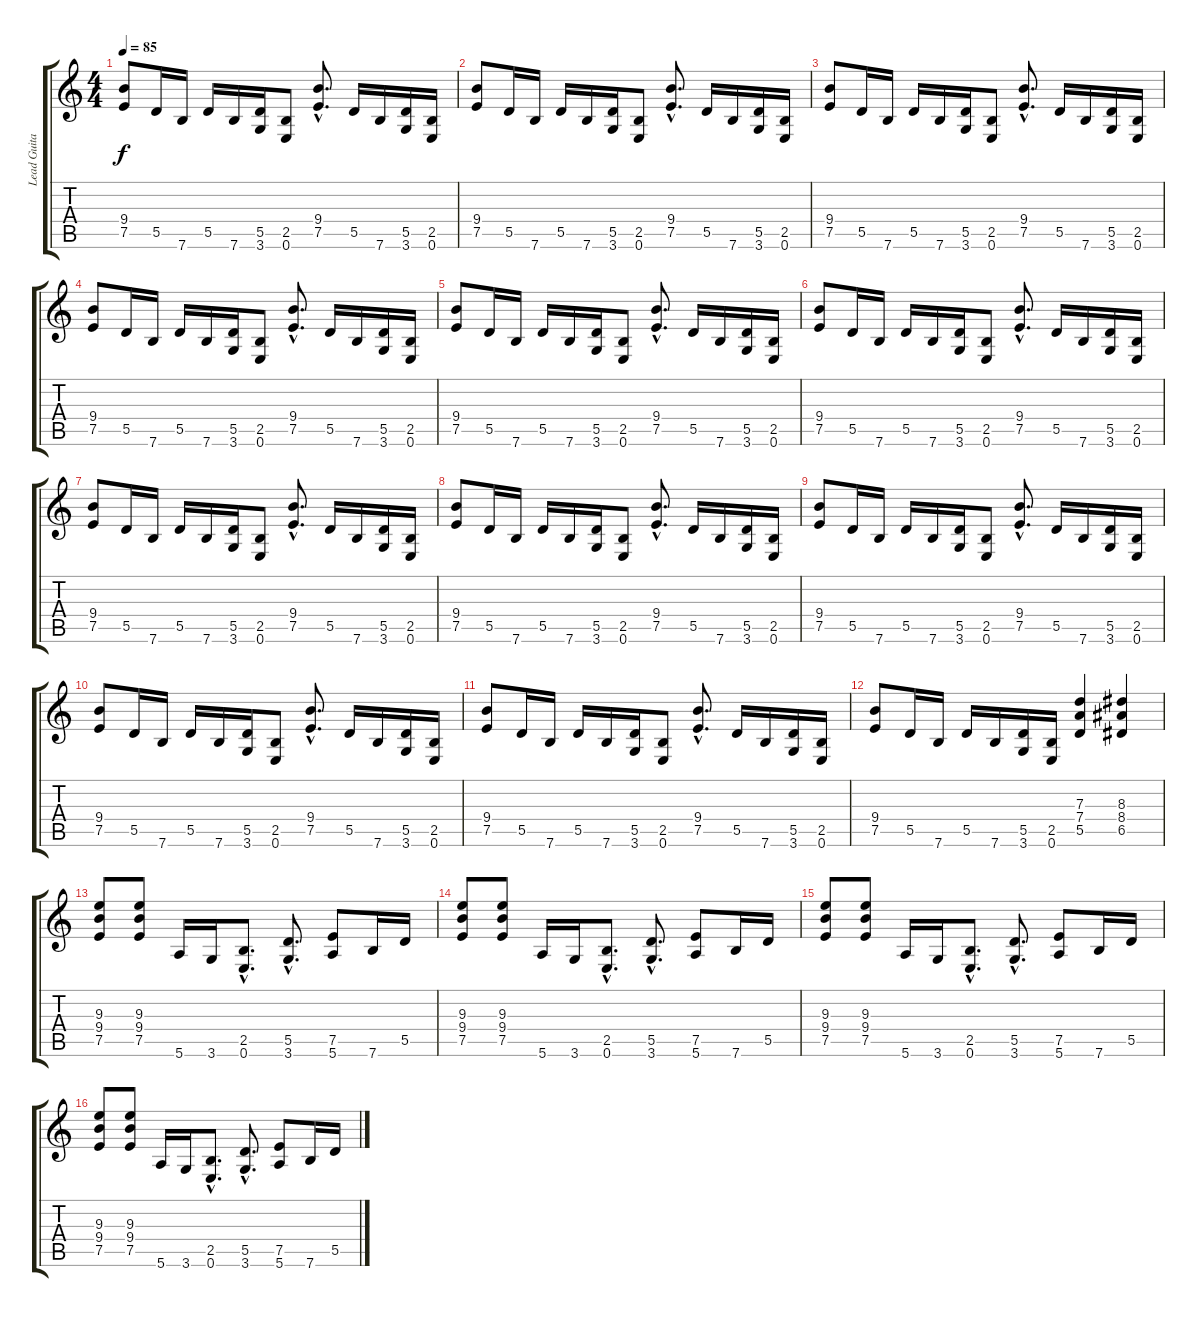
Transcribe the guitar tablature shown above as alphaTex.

\track ("Lead Guitar" "Lead Guita") {instrument overdrivenguitar}
\staff {score tabs}
\tuning (E4 B3 G3 D3 A2 E2) {hide}
\ts (4 4)
\tempo 85
\clef g2
\ks c
(9.4 7.5).8{dy f volume 16} 5.5.16 7.6.16 5.5.16 7.6.16 (5.5 3.6).16 (2.5 0.6).8 (9.4{hac} 7.5{hac}).8{d} 5.5.16 7.6.16 (5.5 3.6).16 (2.5 0.6).16 |
(9.4 7.5).8 5.5.16 7.6.16 5.5.16 7.6.16 (5.5 3.6).16 (2.5 0.6).8 (9.4{hac} 7.5{hac}).8{d} 5.5.16 7.6.16 (5.5 3.6).16 (2.5 0.6).16 |
(9.4 7.5).8 5.5.16 7.6.16 5.5.16 7.6.16 (5.5 3.6).16 (2.5 0.6).8 (9.4{hac} 7.5{hac}).8{d} 5.5.16 7.6.16 (5.5 3.6).16 (2.5 0.6).16 |
(9.4 7.5).8 5.5.16 7.6.16 5.5.16 7.6.16 (5.5 3.6).16 (2.5 0.6).8 (9.4{hac} 7.5{hac}).8{d} 5.5.16 7.6.16 (5.5 3.6).16 (2.5 0.6).16 |
(9.4 7.5).8 5.5.16 7.6.16 5.5.16 7.6.16 (5.5 3.6).16 (2.5 0.6).8 (9.4{hac} 7.5{hac}).8{d} 5.5.16 7.6.16 (5.5 3.6).16 (2.5 0.6).16 |
(9.4 7.5).8 5.5.16 7.6.16 5.5.16 7.6.16 (5.5 3.6).16 (2.5 0.6).8 (9.4{hac} 7.5{hac}).8{d} 5.5.16 7.6.16 (5.5 3.6).16 (2.5 0.6).16 |
(9.4 7.5).8 5.5.16 7.6.16 5.5.16 7.6.16 (5.5 3.6).16 (2.5 0.6).8 (9.4{hac} 7.5{hac}).8{d} 5.5.16 7.6.16 (5.5 3.6).16 (2.5 0.6).16 |
(9.4 7.5).8 5.5.16 7.6.16 5.5.16 7.6.16 (5.5 3.6).16 (2.5 0.6).8 (9.4{hac} 7.5{hac}).8{d} 5.5.16 7.6.16 (5.5 3.6).16 (2.5 0.6).16 |
(9.4 7.5).8 5.5.16 7.6.16 5.5.16 7.6.16 (5.5 3.6).16 (2.5 0.6).8 (9.4{hac} 7.5{hac}).8{d} 5.5.16 7.6.16 (5.5 3.6).16 (2.5 0.6).16 |
(9.4 7.5).8 5.5.16 7.6.16 5.5.16 7.6.16 (5.5 3.6).16 (2.5 0.6).8 (9.4{hac} 7.5{hac}).8{d} 5.5.16 7.6.16 (5.5 3.6).16 (2.5 0.6).16 |
(9.4 7.5).8 5.5.16 7.6.16 5.5.16 7.6.16 (5.5 3.6).16 (2.5 0.6).8 (9.4{hac} 7.5{hac}).8{d} 5.5.16 7.6.16 (5.5 3.6).16 (2.5 0.6).16 |
(9.4 7.5).8 5.5.16 7.6.16 5.5.16 7.6.16 (5.5 3.6).16 (2.5 0.6).16 (7.3 7.4 5.5).4 (8.3 8.4 6.5).4 |
(9.3 9.4 7.5).8 (9.3 9.4 7.5).8 5.6.16 3.6.16 (2.5{hac} 0.6{hac}).8{d} (5.5{hac} 3.6{hac}).8{d} (7.5 5.6).8 7.6.16 5.5.16 |
(9.3 9.4 7.5).8 (9.3 9.4 7.5).8 5.6.16 3.6.16 (2.5{hac} 0.6{hac}).8{d} (5.5{hac} 3.6{hac}).8{d} (7.5 5.6).8 7.6.16 5.5.16 |
(9.3 9.4 7.5).8 (9.3 9.4 7.5).8 5.6.16 3.6.16 (2.5{hac} 0.6{hac}).8{d} (5.5{hac} 3.6{hac}).8{d} (7.5 5.6).8 7.6.16 5.5.16 |
(9.3 9.4 7.5).8 (9.3 9.4 7.5).8 5.6.16 3.6.16 (2.5{hac} 0.6{hac}).8{d} (5.5{hac} 3.6{hac}).8{d} (7.5 5.6).8 7.6.16 5.5.16
